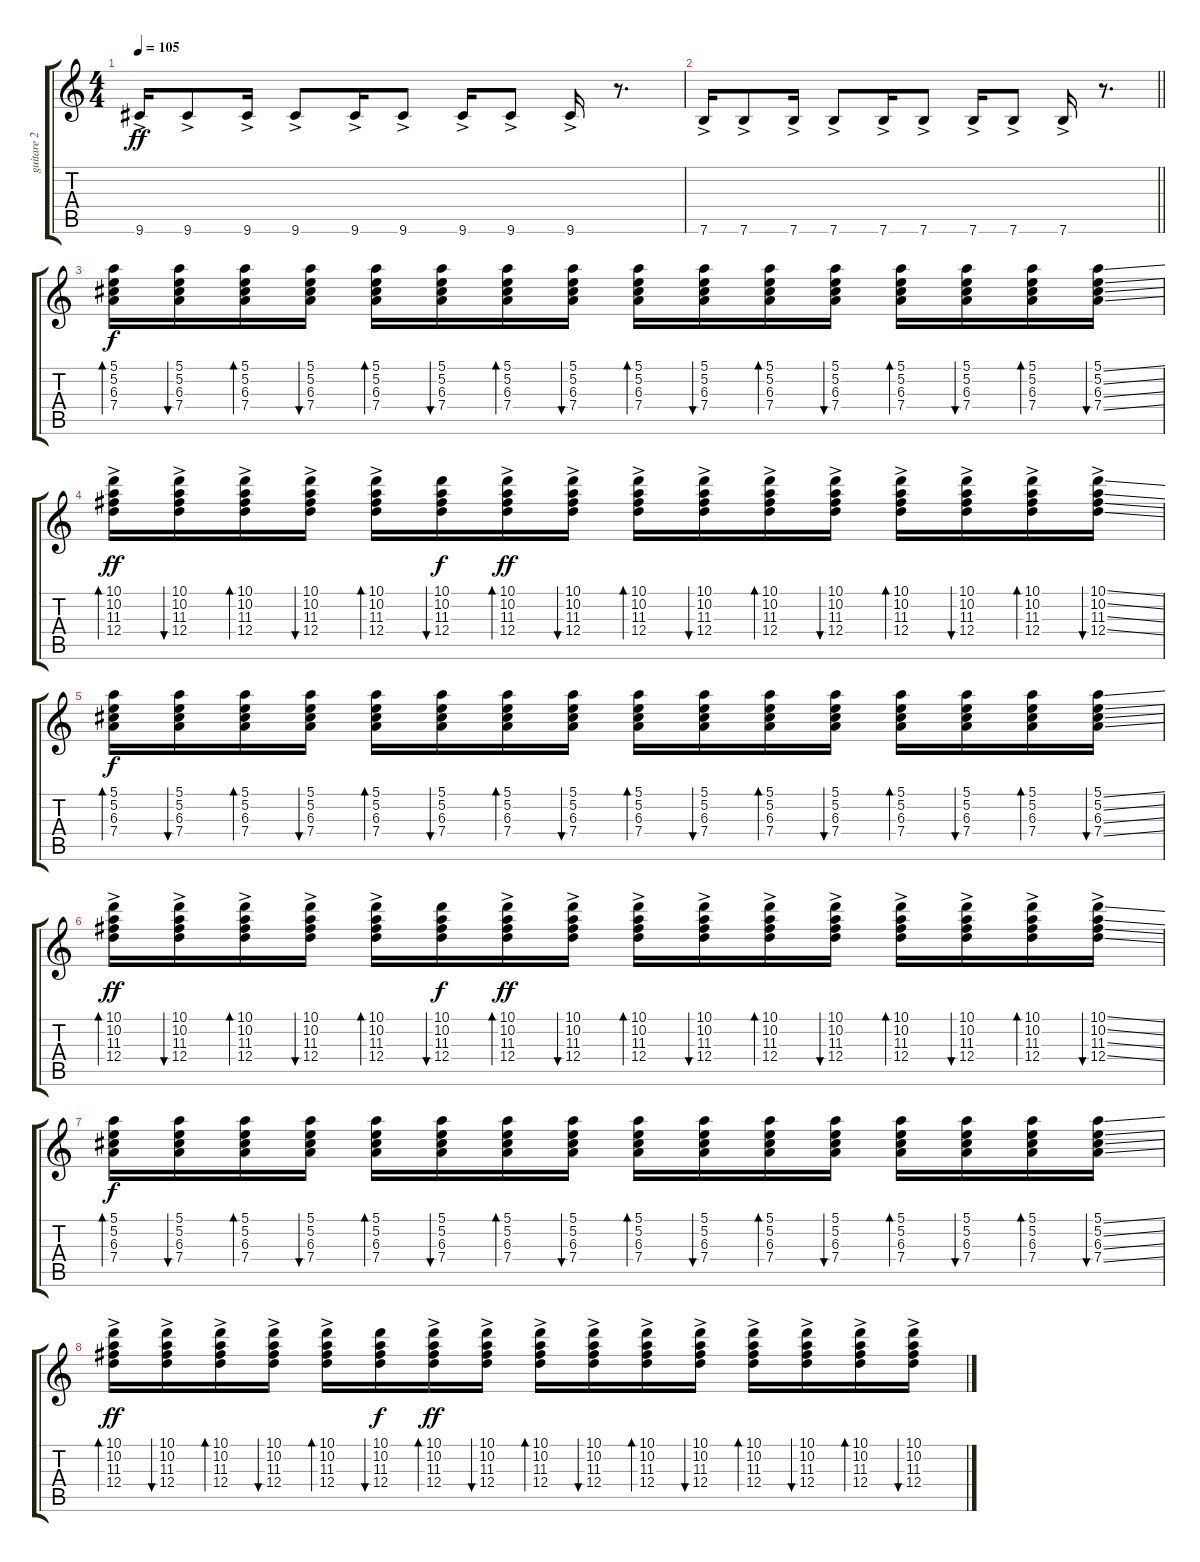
\track ("guitare 2" "guitare 2") {instrument overdrivenguitar}
\staff {score tabs}
\tuning (E4 B3 G3 D3 A2 E2) {hide}
\ts (4 4)
\tempo 105
\clef g2
\ks c
9.6{ac}.16{dy ff} 9.6{ac}.8 9.6{ac}.16 9.6{ac}.8 9.6{ac}.16 9.6{ac}.8 9.6{ac}.16 9.6{ac}.8 9.6{ac}.16 r.8{d} |
\barLineRight lightlight
7.6{ac}.16 7.6{ac}.8 7.6{ac}.16 7.6{ac}.8 7.6{ac}.16 7.6{ac}.8 7.6{ac}.16 7.6{ac}.8 7.6{ac}.16 r.8{d} |
(5.1 5.2 6.3 7.4).16{bd 30 dy f volume 9 instrument distortionguitar} (5.1 5.2 6.3 7.4).16{bu 30} (5.1 5.2 6.3 7.4).16{bd 30} (5.1 5.2 6.3 7.4).16{bu 30} (5.1 5.2 6.3 7.4).16{bd 30} (5.1 5.2 6.3 7.4).16{bu 30} (5.1 5.2 6.3 7.4).16{bd 30} (5.1 5.2 6.3 7.4).16{bu 30} (5.1 5.2 6.3 7.4).16{bd 30} (5.1 5.2 6.3 7.4).16{bu 30} (5.1 5.2 6.3 7.4).16{bd 30} (5.1 5.2 6.3 7.4).16{bu 30} (5.1 5.2 6.3 7.4).16{bd 30} (5.1 5.2 6.3 7.4).16{bu 30} (5.1 5.2 6.3 7.4).16{bd 30} (5.1{ss} 5.2{ss} 6.3{ss} 7.4{ss}).16{bu 30} |
(10.1{ac} 10.2 11.3 12.4).16{bd 30 dy ff} (10.1{ac} 10.2 11.3 12.4).16{bu 30} (10.1{ac} 10.2 11.3 12.4).16{bd 30} (10.1{ac} 10.2 11.3 12.4).16{bu 30} (10.1{ac} 10.2 11.3 12.4).16{bd 30} (10.1 10.2 11.3 12.4).16{bu 30 dy f} (10.1{ac} 10.2 11.3 12.4).16{bd 30 dy ff} (10.1{ac} 10.2 11.3 12.4).16{bu 30} (10.1{ac} 10.2 11.3 12.4).16{bd 30} (10.1{ac} 10.2 11.3 12.4).16{bu 30} (10.1{ac} 10.2 11.3 12.4).16{bd 30} (10.1{ac} 10.2 11.3 12.4).16{bu 30} (10.1{ac} 10.2 11.3 12.4).16{bd 30} (10.1{ac} 10.2 11.3 12.4).16{bu 30} (10.1{ac} 10.2 11.3 12.4).16{bd 30} (10.1{ss ac} 10.2{ss} 11.3{ss} 12.4{ss}).16{bu 30} |
(5.1 5.2 6.3 7.4).16{bd 30 dy f volume 9 instrument distortionguitar} (5.1 5.2 6.3 7.4).16{bu 30} (5.1 5.2 6.3 7.4).16{bd 30} (5.1 5.2 6.3 7.4).16{bu 30} (5.1 5.2 6.3 7.4).16{bd 30} (5.1 5.2 6.3 7.4).16{bu 30} (5.1 5.2 6.3 7.4).16{bd 30} (5.1 5.2 6.3 7.4).16{bu 30} (5.1 5.2 6.3 7.4).16{bd 30} (5.1 5.2 6.3 7.4).16{bu 30} (5.1 5.2 6.3 7.4).16{bd 30} (5.1 5.2 6.3 7.4).16{bu 30} (5.1 5.2 6.3 7.4).16{bd 30} (5.1 5.2 6.3 7.4).16{bu 30} (5.1 5.2 6.3 7.4).16{bd 30} (5.1{ss} 5.2{ss} 6.3{ss} 7.4{ss}).16{bu 30} |
(10.1{ac} 10.2 11.3 12.4).16{bd 30 dy ff} (10.1{ac} 10.2 11.3 12.4).16{bu 30} (10.1{ac} 10.2 11.3 12.4).16{bd 30} (10.1{ac} 10.2 11.3 12.4).16{bu 30} (10.1{ac} 10.2 11.3 12.4).16{bd 30} (10.1 10.2 11.3 12.4).16{bu 30 dy f} (10.1{ac} 10.2 11.3 12.4).16{bd 30 dy ff} (10.1{ac} 10.2 11.3 12.4).16{bu 30} (10.1{ac} 10.2 11.3 12.4).16{bd 30} (10.1{ac} 10.2 11.3 12.4).16{bu 30} (10.1{ac} 10.2 11.3 12.4).16{bd 30} (10.1{ac} 10.2 11.3 12.4).16{bu 30} (10.1{ac} 10.2 11.3 12.4).16{bd 30} (10.1{ac} 10.2 11.3 12.4).16{bu 30} (10.1{ac} 10.2 11.3 12.4).16{bd 30} (10.1{ss ac} 10.2{ss} 11.3{ss} 12.4{ss}).16{bu 30} |
(5.1 5.2 6.3 7.4).16{bd 30 dy f volume 9 instrument distortionguitar} (5.1 5.2 6.3 7.4).16{bu 30} (5.1 5.2 6.3 7.4).16{bd 30} (5.1 5.2 6.3 7.4).16{bu 30} (5.1 5.2 6.3 7.4).16{bd 30} (5.1 5.2 6.3 7.4).16{bu 30} (5.1 5.2 6.3 7.4).16{bd 30} (5.1 5.2 6.3 7.4).16{bu 30} (5.1 5.2 6.3 7.4).16{bd 30} (5.1 5.2 6.3 7.4).16{bu 30} (5.1 5.2 6.3 7.4).16{bd 30} (5.1 5.2 6.3 7.4).16{bu 30} (5.1 5.2 6.3 7.4).16{bd 30} (5.1 5.2 6.3 7.4).16{bu 30} (5.1 5.2 6.3 7.4).16{bd 30} (5.1{ss} 5.2{ss} 6.3{ss} 7.4{ss}).16{bu 30} |
(10.1{ac} 10.2 11.3 12.4).16{bd 30 dy ff} (10.1{ac} 10.2 11.3 12.4).16{bu 30} (10.1{ac} 10.2 11.3 12.4).16{bd 30} (10.1{ac} 10.2 11.3 12.4).16{bu 30} (10.1{ac} 10.2 11.3 12.4).16{bd 30} (10.1 10.2 11.3 12.4).16{bu 30 dy f} (10.1{ac} 10.2 11.3 12.4).16{bd 30 dy ff} (10.1{ac} 10.2 11.3 12.4).16{bu 30} (10.1{ac} 10.2 11.3 12.4).16{bd 30} (10.1{ac} 10.2 11.3 12.4).16{bu 30} (10.1{ac} 10.2 11.3 12.4).16{bd 30} (10.1{ac} 10.2 11.3 12.4).16{bu 30} (10.1{ac} 10.2 11.3 12.4).16{bd 30} (10.1{ac} 10.2 11.3 12.4).16{bu 30} (10.1{ac} 10.2 11.3 12.4).16{bd 30} (10.1{ss ac} 10.2{ss} 11.3{ss} 12.4{ss}).16{bu 30}
